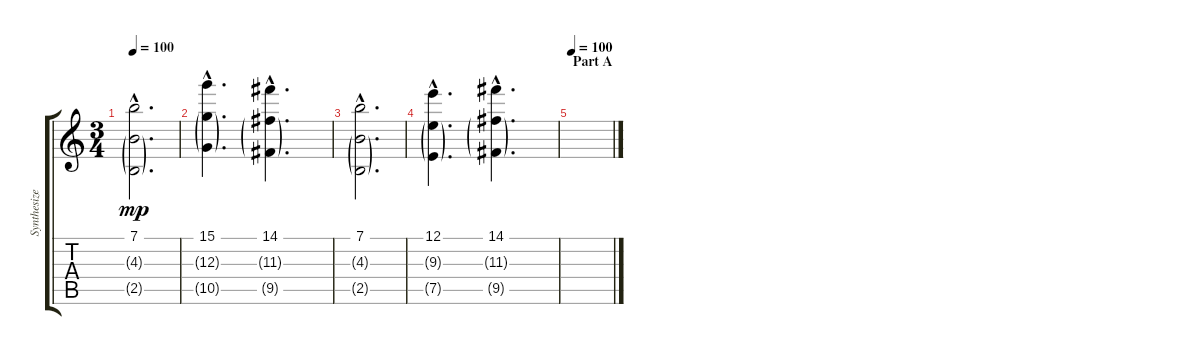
\track ("Synthesizer" "Synthesize") {instrument stringensemble1}
\staff {score tabs}
\tuning (E5 B4 G4 D4 A3 E3) {hide}
\ts (3 4)
\tempo 100
\clef g2
\ks c
(7.1{hac} 4.3{g hac} 2.5{g hac}).2{d dy mp} |
(15.1{hac} 12.3{g hac} 10.5{g hac}).4{d} (14.1{hac} 11.3{g hac} 9.5{g hac}).4{d} |
(7.1{hac} 4.3{g hac} 2.5{g hac}).2{d} |
(12.1{hac} 9.3{g hac} 7.5{g hac}).4{d} (14.1{hac} 11.3{g hac} 9.5{g hac}).4{d} |
\section ("" "Part A")
\tempo 100
